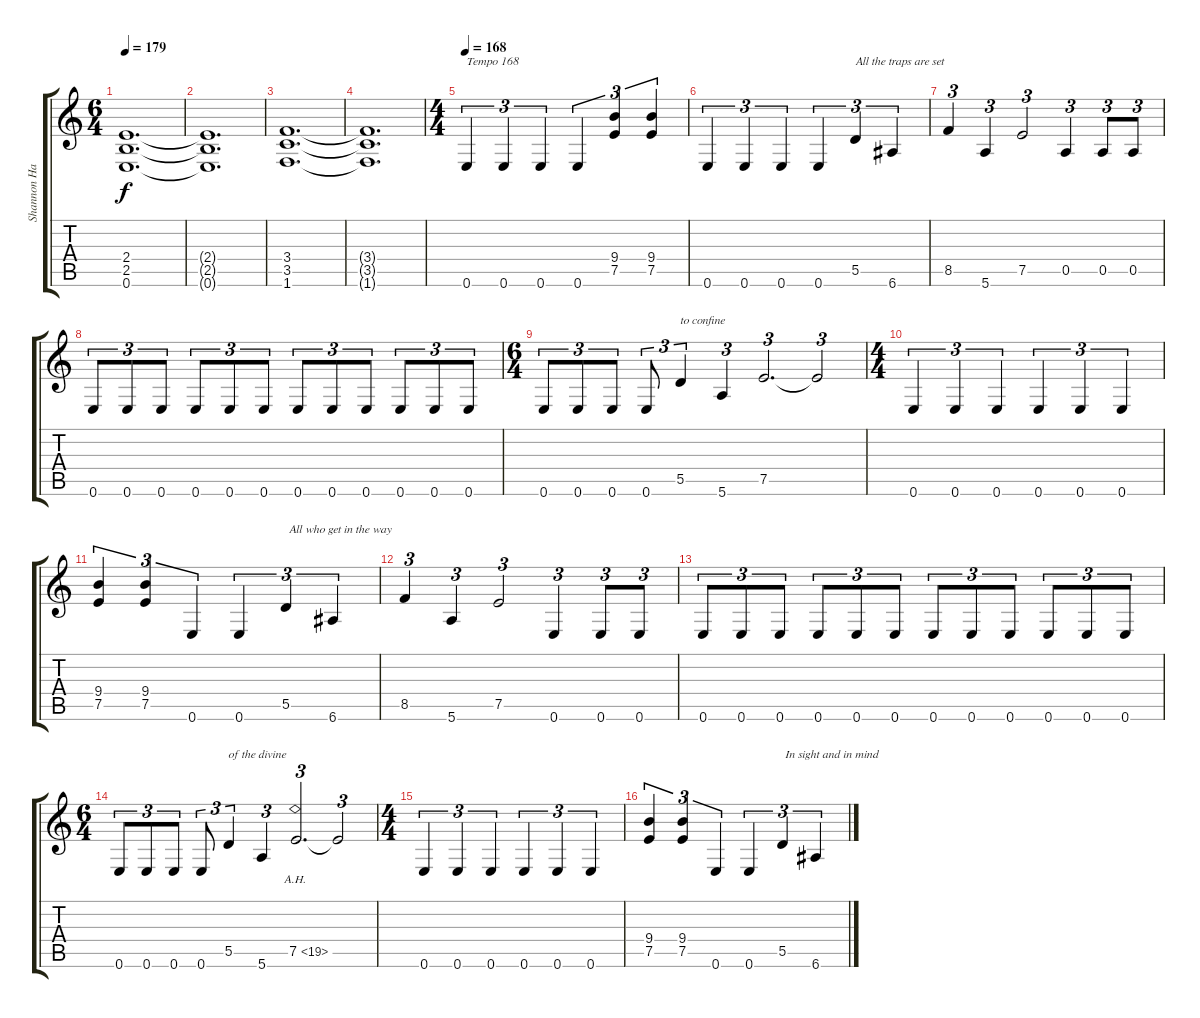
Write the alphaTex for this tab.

\track ("Shannon Hamm" "Shannon Ha") {instrument distortionguitar}
\staff {score tabs}
\tuning (E4 B3 G3 D3 A2 E2) {hide}
\ts (6 4)
\tempo 179
\clef g2
\ks c
(2.4 2.5 0.6).1{d dy f} |
(2.4{t} 2.5{t} 0.6{t}).1{d} |
(3.4 3.5 1.6).1{d} |
(3.4{t} 3.5{t} 1.6{t}).1{d} |
\ts (4 4)
\tempo 168
0.6.4{tu (3 2) txt "Tempo 168"} 0.6.4{tu (3 2)} 0.6.4{tu (3 2)} 0.6.4{tu (3 2)} (9.4 7.5).4{tu (3 2)} (9.4 7.5).4{tu (3 2)} |
0.6.4{tu (3 2)} 0.6.4{tu (3 2)} 0.6.4{tu (3 2)} 0.6.4{tu (3 2)} 5.5.4{tu (3 2) txt "All the traps are set"} 6.6.4{tu (3 2)} |
8.5.4{tu (3 2)} 5.6.4{tu (3 2)} 7.5.2{tu (3 2)} 0.5.4{tu (3 2)} 0.5.8{tu (3 2)} 0.5.8{tu (3 2)} |
0.6.8{tu (3 2)} 0.6.8{tu (3 2)} 0.6.8{tu (3 2)} 0.6.8{tu (3 2)} 0.6.8{tu (3 2)} 0.6.8{tu (3 2)} 0.6.8{tu (3 2)} 0.6.8{tu (3 2)} 0.6.8{tu (3 2)} 0.6.8{tu (3 2)} 0.6.8{tu (3 2)} 0.6.8{tu (3 2)} |
\ts (6 4)
0.6.8{tu (3 2)} 0.6.8{tu (3 2)} 0.6.8{tu (3 2)} 0.6.8{tu (3 2)} 5.5.4{tu (3 2) txt "to confine"} 5.6.4{tu (3 2)} 7.5.2{d tu (3 2)} 7.5{t}.2{tu (3 2)} |
\ts (4 4)
0.6.4{tu (3 2)} 0.6.4{tu (3 2)} 0.6.4{tu (3 2)} 0.6.4{tu (3 2)} 0.6.4{tu (3 2)} 0.6.4{tu (3 2)} |
(9.4 7.5).4{tu (3 2)} (9.4 7.5).4{tu (3 2)} 0.6.4{tu (3 2)} 0.6.4{tu (3 2)} 5.5.4{tu (3 2) txt " All who get in the way"} 6.6.4{tu (3 2)} |
8.5.4{tu (3 2)} 5.6.4{tu (3 2)} 7.5.2{tu (3 2)} 0.6.4{tu (3 2)} 0.6.8{tu (3 2)} 0.6.8{tu (3 2)} |
0.6.8{tu (3 2)} 0.6.8{tu (3 2)} 0.6.8{tu (3 2)} 0.6.8{tu (3 2)} 0.6.8{tu (3 2)} 0.6.8{tu (3 2)} 0.6.8{tu (3 2)} 0.6.8{tu (3 2)} 0.6.8{tu (3 2)} 0.6.8{tu (3 2)} 0.6.8{tu (3 2)} 0.6.8{tu (3 2)} |
\ts (6 4)
0.6.8{tu (3 2)} 0.6.8{tu (3 2)} 0.6.8{tu (3 2)} 0.6.8{tu (3 2)} 5.5.4{tu (3 2) txt "of the divine"} 5.6.4{tu (3 2)} 7.5{ah 12}.2{d tu (3 2)} 7.5{t}.2{tu (3 2)} |
\ts (4 4)
0.6.4{tu (3 2)} 0.6.4{tu (3 2)} 0.6.4{tu (3 2)} 0.6.4{tu (3 2)} 0.6.4{tu (3 2)} 0.6.4{tu (3 2)} |
(9.4 7.5).4{tu (3 2)} (9.4 7.5).4{tu (3 2)} 0.6.4{tu (3 2)} 0.6.4{tu (3 2)} 5.5.4{tu (3 2) txt " In sight and in mind"} 6.6.4{tu (3 2)}
